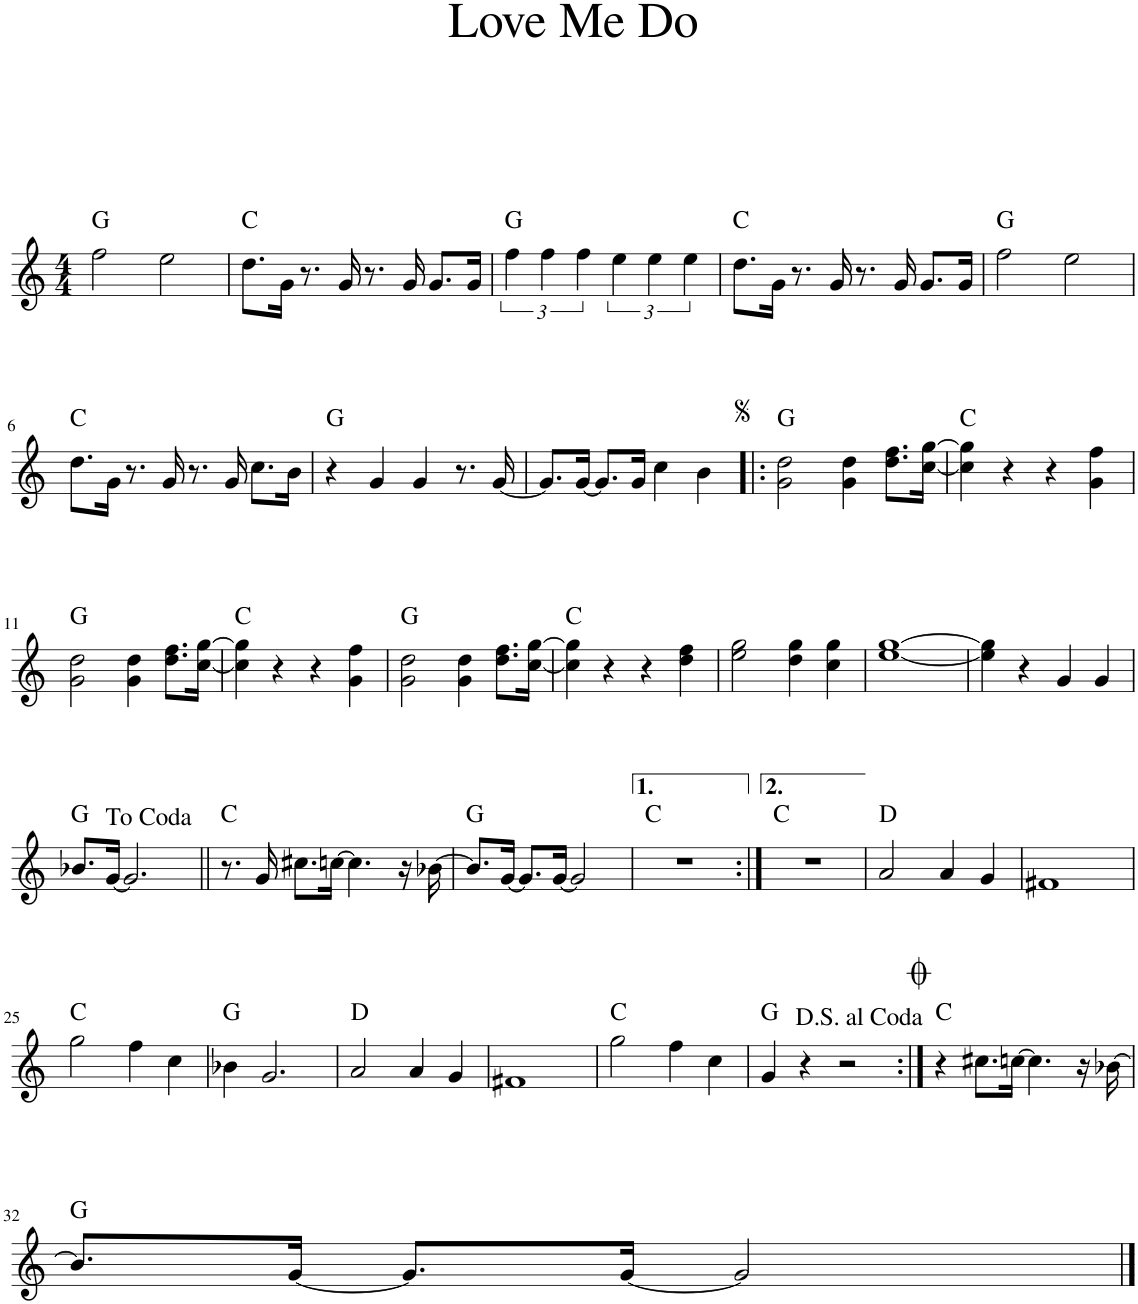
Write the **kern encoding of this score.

**kern	**harte
*part1	*part1
*staff1	*
*I"Piano	*
*I'Pno.	*
*clefG2	*
*k[]	*
*M4/4	*
=1	=1
2ff\	G:maj
2ee\	.
=2	=2
8.dd\L	C:maj
16g\Jk	.
8.r	.
16g/	.
8.r	.
16g/	.
8.g/L	.
16g/Jk	.
=3	=3
6ff\	G:maj
6ff\	.
6ff\	.
6ee\	.
6ee\	.
6ee\	.
=4	=4
8.dd\L	C:maj
16g\Jk	.
8.r	.
16g/	.
8.r	.
16g/	.
8.g/L	.
16g/Jk	.
=5	=5
2ff\	G:maj
2ee\	.
!!LO:LB:g=z
=6	=6
8.dd\L	C:maj
16g\Jk	.
8.r	.
16g/	.
8.r	.
16g/	.
8.cc\L	.
16b\Jk	.
=7	=7
4r	G:maj
4g/	.
4g/	.
8.r	.
[16g/	.
=8	=8
8.g/L]	.
[16g/Jk	.
8.g/L]	.
16g/Jk	.
4cc\	.
4b\	.
=9!|:	=9!|:
2g\ 2dd\	G:maj
4g\ 4dd\	.
8.dd\ 8.ff\L	.
[16cc\ [16gg\Jk	.
=10	=10
4cc\] 4gg\]	C:maj
4r	.
4r	.
4g\ 4ff\	.
!!LO:LB:g=z
=11	=11
2g\ 2dd\	G:maj
4g\ 4dd\	.
8.dd\ 8.ff\L	.
[16cc\ [16gg\Jk	.
=12	=12
4cc\] 4gg\]	C:maj
4r	.
4r	.
4g\ 4ff\	.
=13	=13
2g\ 2dd\	G:maj
4g\ 4dd\	.
8.dd\ 8.ff\L	.
[16cc\ [16gg\Jk	.
=14	=14
4cc\] 4gg\]	C:maj
4r	.
4r	.
4dd\ 4ff\	.
=15	=15
2ee\ 2gg\	.
4dd\ 4gg\	.
4cc\ 4gg\	.
=16	=16
[1ee [1gg	.
=17	=17
4ee\] 4gg\]	.
4r	.
4g/	.
4g/	.
!!LO:LB:g=z
=18	=18
8.b-X/L	G:maj
[16g/Jk	.
2.g/]	.
=19||	=19||
8.r	C:maj
16g/	.
8.cc#X\L	.
[16ccn\Jk	.
4.cc\]	.
16r	.
[16b-X\	.
=20	=20
8.b-/L]	G:maj
[16g/Jk	.
8.g/L]	.
[16g/Jk	.
2g/]	.
=21	=21
1r	C:maj
=22:|!	=22:|!
1r	C:maj
=23	=23
2a/	D:maj
4a/	.
4g/	.
=24	=24
1f#X	.
!!LO:LB:g=z
=25	=25
2gg\	C:maj
4ff\	.
4cc\	.
=26	=26
4b-X\	G:maj
2.g/	.
=27	=27
2a/	D:maj
4a/	.
4g/	.
=28	=28
1f#X	.
=29	=29
2gg\	C:maj
4ff\	.
4cc\	.
=30	=30
4g/	G:maj
4r	.
2r	.
=31:|!	=31:|!
4r	C:maj
8.cc#X\L	.
[16ccn\Jk	.
4.cc\]	.
16r	.
[16b-X\	.
!!LO:LB:g=z
=32	=32
8.b-/L]	G:maj
[16g/Jk	.
8.g/L]	.
[16g/Jk	.
2g/]	.
==	==
*-	*-
